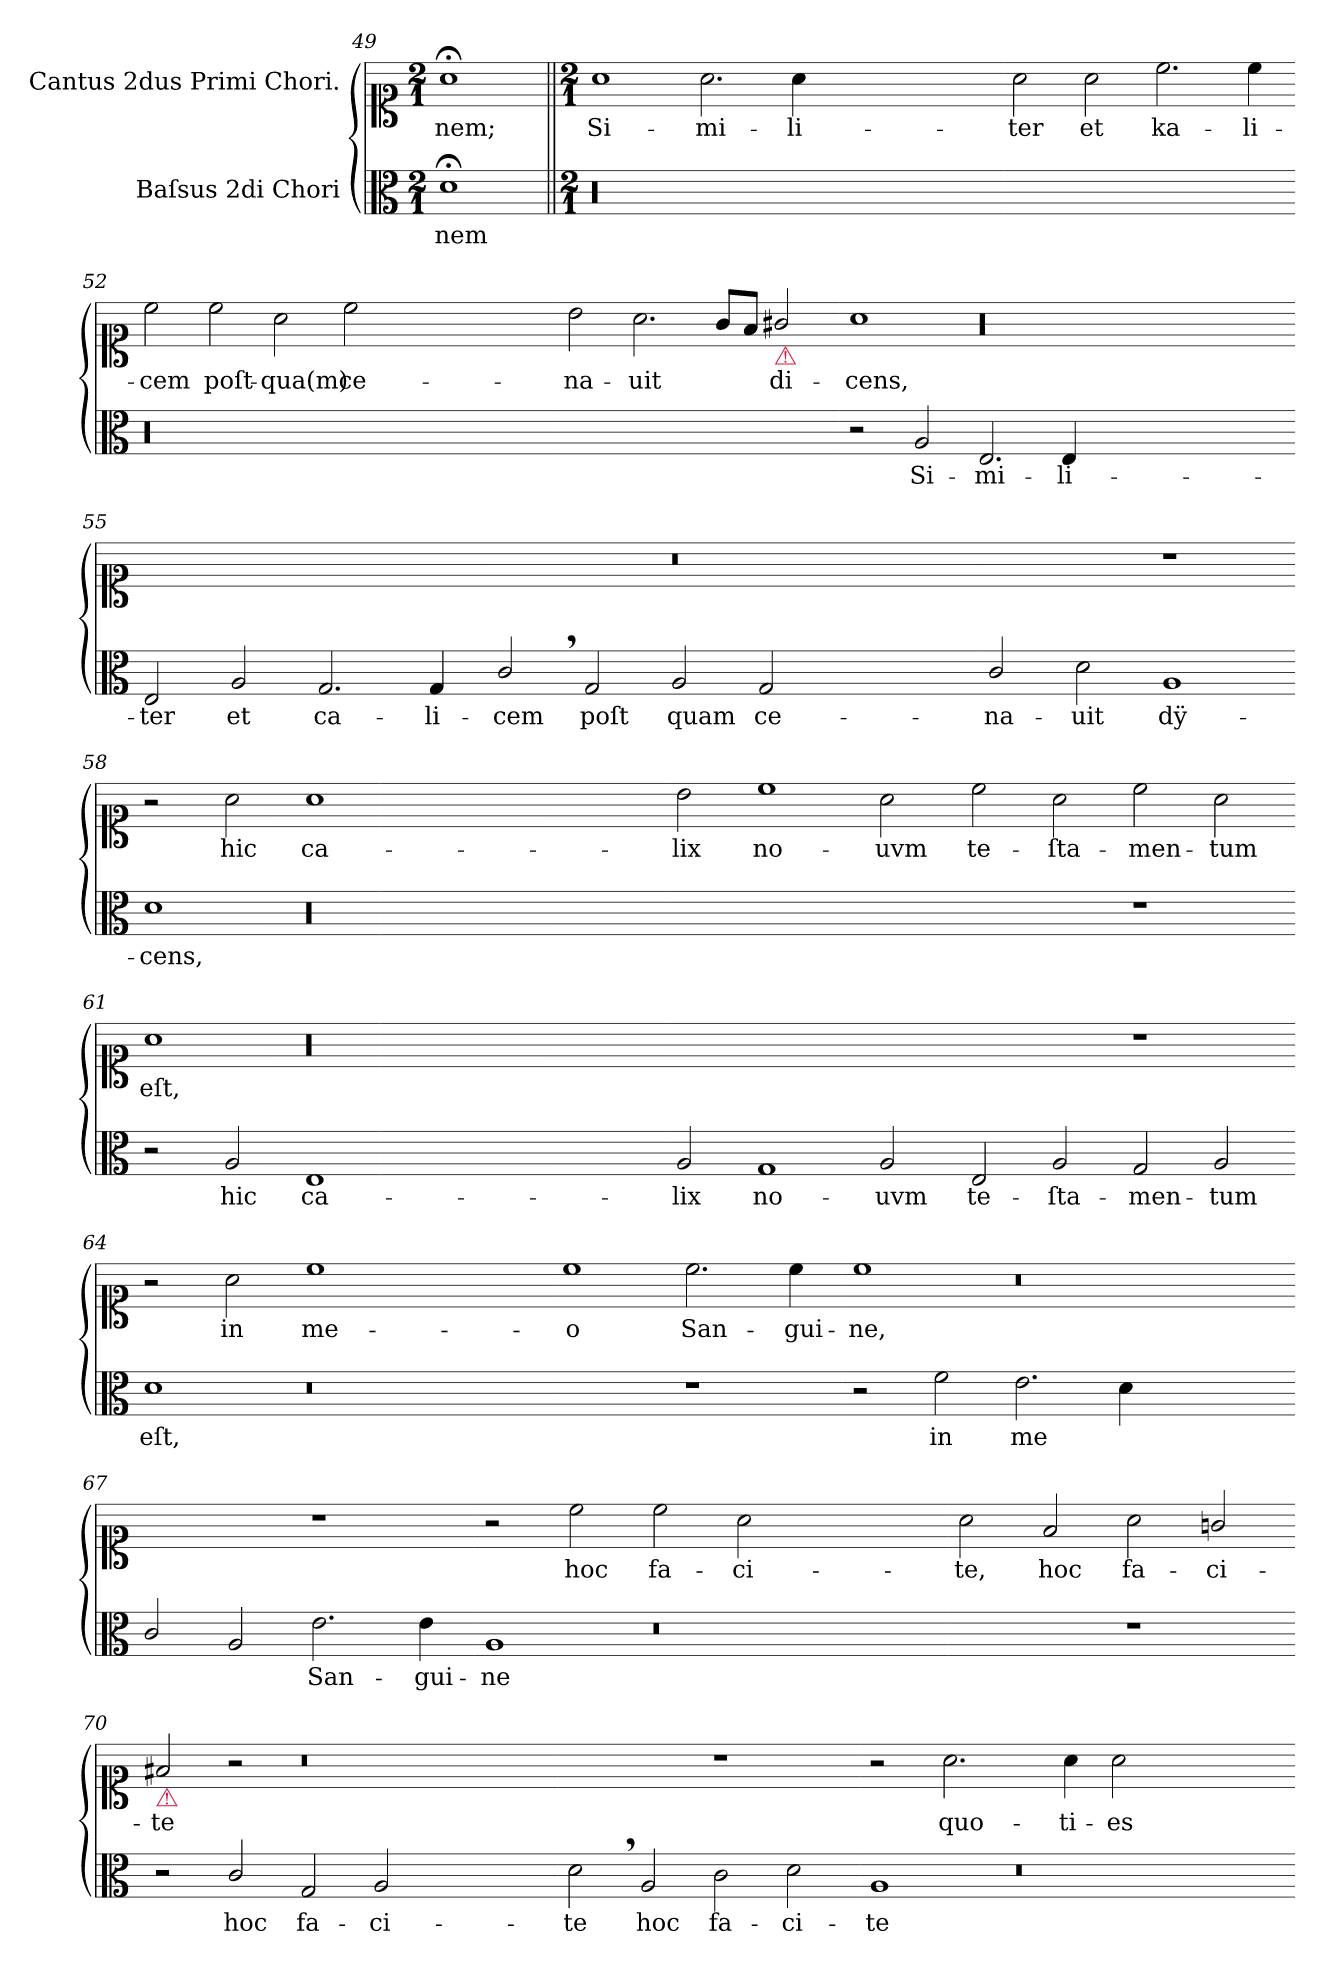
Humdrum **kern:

**kern	**text	**kern	**text
*part2	*part2	*part1	*part1
*staff2	*staff2	*staff1	*staff1
*I"Baſsus 2di Chori	*	*I"Cantus 2dus Primi Chori.	*
*clefC3	*	*clefC1	*
*k[]	*	*k[]	*
*a:	*	*a:	*
*M2/1	*	*M2/1	*
=49	=49	=49	=49
1d;<\	-nem	1a;<\	-nem;
=50||	=50||	=50||	=50||
*M2/1	*	*M2/1	*
00r	.	1a\	Si-
.	.	2.a\	-mi-
.	.	4a\	-li-
.	.	0ryy	.
=51-	=51-	=51-	=51-
0ryy	.	2a\	-ter
.	.	2a\	et
.	.	2.cc\	ka-
.	.	4cc\	-li-
=52-	=52-	=52-	=52-
00r	.	2cc\	-cem
.	.	2cc\	poſt-
.	.	2a\	-qua(m)
.	.	2cc\	ce-
.	.	0ryy	.
=53-	=53-	=53-	=53-
0ryy	.	2b\	-na-
.	.	2.a\	-uit
.	.	8g/L	.
.	.	8f/J	.
!	!	!LO:TX:b:color=crimson:t=⚠	!
.	.	2g#X/	di-
=54-	=54-	=54-	=54-
2r	.	1a\	-cens,
2A/	Si-	.	.
2.E/	-mi-	00r	.
4E/	-li-	.	.
0.ryy	.	.	.
=55-	=55-	=55-	=55-
2E/	-ter	0ryy	.
2A/	et	.	.
2.G/	ca-	.	.
4G/	-li-	.	.
=56-	=56-	=56-	=56-
2c,</	-cem	1ryy	.
2G/	poſt	.	.
2A/	quam	0r	.
2G/	ce-	.	.
1ryy	.	.	.
=57-	=57-	=57-	=57-
2c/	-na-	1ryy	.
2d\	-uit	.	.
1A/	dÿ-	1r	.
=58-	=58-	=58-	=58-
1d\	-cens,	2r	.
.	.	2a\	hic
00r	.	1a\	ca-
.	.	0.ryy	.
=59-	=59-	=59-	=59-
0ryy	.	2b\	-lix
.	.	1cc\	no-
.	.	2a\	-uvm
=60-	=60-	=60-	=60-
1ryy	.	2cc\	te-
.	.	2a\	-ſta-
1r	.	2cc\	-men-
.	.	2a\	-tum
=61-	=61-	=61-	=61-
2r	.	1a\	eſt,
2A/	hic	.	.
1E/	ca-	00r	.
0.ryy	.	.	.
=62-	=62-	=62-	=62-
2A/	-lix	0ryy	.
1G/	no-	.	.
2A/	-uvm	.	.
=63-	=63-	=63-	=63-
2E/	te-	1ryy	.
2A/	-ſta-	.	.
2G/	-men-	1r	.
2A/	-tum	.	.
=64-	=64-	=64-	=64-
1d\	eſt,	2r	.
.	.	2a\	in
0r	.	1cc\	me-
.	.	1ryy	.
=65-	=65-	=65-	=65-
1ryy	.	1cc\	-o
1r	.	2.cc\	San-
.	.	4cc\	-gui-
=66-	=66-	=66-	=66-
2r	.	1cc\	-ne,
2f\	in	.	.
2.e\	me	0r	.
4d\	.	.	.
1ryy	.	.	.
=67-	=67-	=67-	=67-
2c/	.	1ryy	.
2A/	.	.	.
2.e\	San-	1r	.
4e\	-gui-	.	.
=68-	=68-	=68-	=68-
1A/	-ne	2r	.
.	.	2cc\	hoc
0r	.	2cc\	fa-
.	.	2a\	-ci-
.	.	1ryy	.
=69-	=69-	=69-	=69-
1ryy	.	2a\	-te,
.	.	2f/	hoc
1r	.	2a\	fa-
.	.	2gn/	-ci-
=70-	=70-	=70-	=70-
!	!	!LO:TX:b:color=crimson:t=⚠	!
2r	.	2f#X/	-te
2c/	hoc	2r	.
2G/	fa-	0r	.
2A/	-ci-	.	.
1ryy	.	.	.
=71-	=71-	=71-	=71-
2d,<\	-te	1ryy	.
2A/	hoc	.	.
2c\	fa-	1r	.
2d\	-ci-	.	.
=72-	=72-	=72-	=72-
1A/	-te	2r	.
.	.	2.a\	quo-
0r	.	.	.
.	.	4a\	-ti-
.	.	2a\	-es
.	.	1ryy	.
=-	=-	=-	=-
*-	*-	*-	*-
